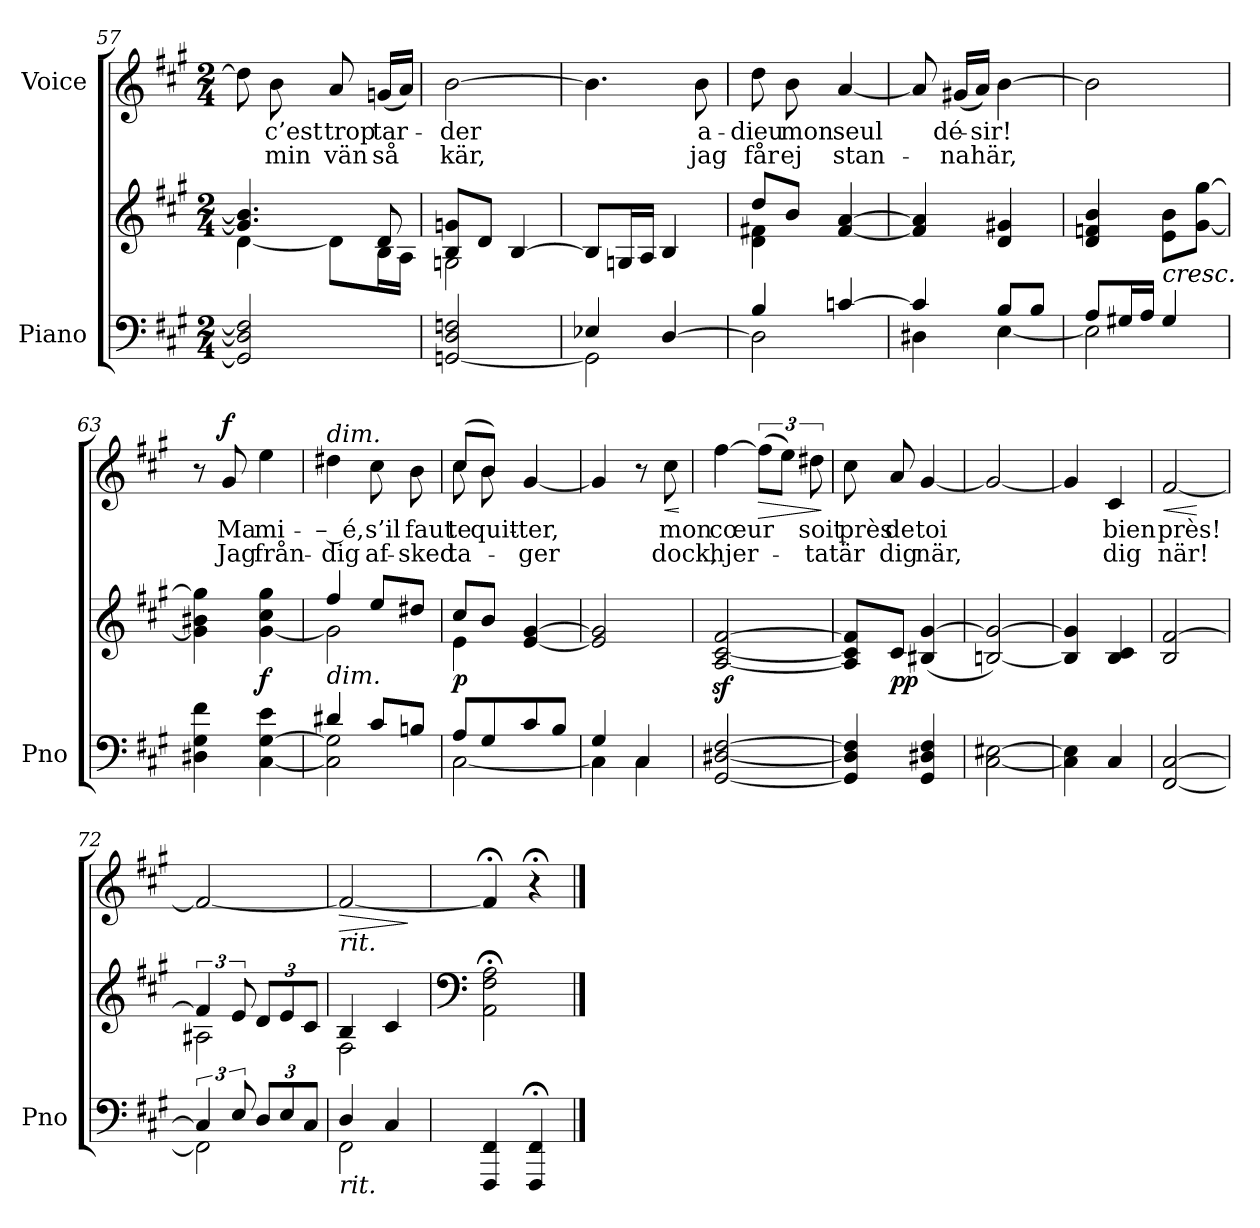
**kern	**kern	**dynam	**kern	**text	**text	**dynam
*part2	*part2	*part2	*part1	*part1	*part1	*part1
*staff3	*staff2	*staff2/3	*staff1	*staff1	*staff1	*staff1
*I"Piano	*	*	*I"Voice	*	*	*
*I'Pno	*	*	*	*	*	*
*clefF4	*clefG2	*	*clefG2	*	*	*
*k[f#c#g#]	*k[f#c#g#]	*	*k[f#c#g#]	*	*	*
*M2/4	*M2/4	*	*M2/4	*	*	*
=57	=57	=57	=57	=57	=57	=57
*	*^	*	*	*	*	*
2GG/] 2D/] 2F/]	4.g/] 4.b/]	[4d\	.	8dd\]	.	.	.
!	!	!	!	!	!LO:LY:b	!LO:LY:b	!
.	.	.	.	8b\	c’est	min	.
!	!	!	!	!	!LO:LY:b	!LO:LY:b	!
.	.	8d\L]	.	8a/	trop	vän	.
!	!	!	!	!	!LO:LY:b	!LO:LY:b	!
.	8d/	16B\L	.	(16gn/LL	tar-	så	.
.	.	16A\JJ	.	16a/JJ)	.	.	.
=58	=58	=58	=58	=58	=58	=58	=58
!	!	!	!	!	!LO:LY:b	!LO:LY:b	!
[<2GGn/ 2D/ 2Fn/	8B/ 8gn/L	2Gn\	.	[2b\	-der	kär,	.
.	8d/J	.	.	.	.	.	.
.	[<4B/	.	.	.	.	.	.
*	*v	*v	*	*	*	*	*
!!LO:LB:g=z
=59	=59	=59	=59	=59	=59	=59
*^	*	*	*	*	*	*
4E-X/	2GGn\]	8B/L]	.	4.b\]	.	.	.
.	.	16Gn/L	.	.	.	.	.
.	.	16A/JJ	.	.	.	.	.
[4D/	.	4B/	.	.	.	.	.
!	!	!	!	!	!LO:LY:b	!LO:LY:b	!
.	.	.	.	8b\	a-	jag	.
=60	=60	=60	=60	=60	=60	=60	=60
*	*	*^	*	*	*	*	*
!	!	!	!	!	!	!LO:LY:b	!LO:LY:b	!
4B/	2D\]	8dd/L	4d\ 4f#X\	.	8dd\	-dieu	får	.
!	!	!	!	!	!	!LO:LY:b	!LO:LY:b	!
.	.	8b/J	.	.	8b\	mon	ej	.
!	!	!	!	!	!	!LO:LY:b	!LO:LY:b	!
[4cn/	.	[4f#/ [4a/	4ryy	.	[4a/	seul	stan-	.
*	*	*v	*v	*	*	*	*	*
=61	=61	=61	=61	=61	=61	=61	=61
4c/]	4D#X\	4f#/] 4a/]	.	8a/]	.	.	.
!	!	!	!	!	!LO:LY:b	!LO:LY:b	!
.	.	.	.	(16g#X/LL	dé-	-na	.
!	!	!	!	!	!LO:LY:b	!LO:LY:b	!
.	.	.	.	16a/JJ)	-sir!	här,	.
8B/L	[4E\	4d/ 4g#X/	.	[4b\	.	.	.
8B/J	.	.	.	.	.	.	.
=62	=62	=62	=62	=62	=62	=62	=62
8A/L	2E\]	4d/ 4fn/ 4b/	.	2b\]	.	.	.
16G#X/L	.	.	.	.	.	.	.
16A/JJ	.	.	.	.	.	.	.
!	!	!LO:TX:b:i:t=cresc.	!	!	!	!	!
4G#/	.	8e\ 8b\L	.	.	.	.	.
.	.	[8g#\ [8gg#\J	.	.	.	.	.
*v	*v	*	*	*	*	*	*
=63	=63	=63	=63	=63	=63	=63
4D#X\ 4G#\ 4f#\	4g#\] 4b#X\ 4gg#\]	.	8r	.	.	.
!	!	!	!	!LO:LY:b	!LO:LY:b	!LO:DY:a
.	.	.	8g#/	Ma	Jag	f
!	!	!LO:DY:b	!	!LO:LY:b	!LO:LY:b	!
[4C#\ [<4G#\ 4e\	[4g#\ 4cc#\ 4gg#\	f	4ee\	mi-	från-	.
!!LO:LB:g=z
=64	=64	=64	=64	=64	=64	=64
*^	*^	*	*	*	*	*
!	!	!	!	!	!LO:TX:a:i:t=dim.	!	!	!
!	!	!LO:TX:b:i:t=dim.	!	!	!	!	!	!
!	!	!	!	!	!	!LO:LY:b	!LO:LY:b	!
4d#X/	2C#\] 2G#\]	4ff#/	2g#\]	.	4dd#X\	-– é,	-dig	.
!	!	!	!	!	!	!LO:LY:b	!LO:LY:b	!
8c#/L	.	8ee/L	.	.	8cc#\	s’il	af-	.
!	!	!	!	!	!	!LO:LY:b	!LO:LY:b	!
8Bn/J	.	8dd#X/J	.	.	8b\	faut	-sked	.
=65	=65	=65	=65	=65	=65	=65	=65	=65
!	!	!	!	!LO:DY:b	!	!LO:LY:b	!LO:LY:b	!
*	*	*	*	*	*^	*	*	*
8A/L	[2C#\	8cc#/L	4e\	p	(8cc#/L	8cc#\	te	ta-	.
!	!	!	!	!	!	!	!LO:LY:b	!	!
8G#/	.	8b/J	.	.	8b/J)	8b\	quit-	.	.
!	!	!	!	!	!	!	!LO:LY:b	!LO:LY:b	!
8c#/	.	[4e/ [4g#/	4ryy	.	[4g#/	4ryy	-ter,	-ger	.
8B/J	.	.	.	.	.	.	.	.	.
*	*	*v	*v	*	*	*	*	*	*
*	*	*	*	*v	*v	*	*	*
=66	=66	=66	=66	=66	=66	=66	=66
4G#/	4C#\]	2e/] 2g#/]	.	4g#/]	.	.	.
4C#/	4C#\	.	.	8r	.	.	.
!	!	!	!	!	!LO:LY:b	!LO:LY:b	!LO:HP:b
.	.	.	.	8cc#\	mon	dock,	<
*v	*v	*	*	*	*	*	*
.	.	.	.	.	.	[
=67	=67	=67	=67	=67	=67	=67
!	!	!	!	!LO:LY:b	!LO:LY:b	!
[2GG#/ [2D#X/ [2F#/	[2A/z< [2c#/z< [2f#/z<	.	[4ff#\	cœur	hjer-	.
!	!	!	!	!	!	!LO:HP:b
.	.	.	(12ff#\L]	.	.	>
.	.	.	12ee\J)	.	.	.
!	!	!	!	!LO:LY:b	!LO:LY:b	!
.	.	.	12dd#X\	soit	-tat	.
.	.	.	.	.	.	]
=68	=68	=68	=68	=68	=68	=68
!	!	!	!	!LO:LY:b	!LO:LY:b	!
4GG#/] 4D#/] 4F#/]	8A/] 8c#/] 8f#/]L	.	8cc#\	près	är	.
!	!	!LO:DY:b	!	!LO:LY:b	!LO:LY:b	!
.	8c#/J	pp	8a/	de	dig	.
!	!	!	!	!LO:LY:b	!LO:LY:b	!
4GG#/ 4D#X/ 4F#/	(<4B#X/ [4g#/	.	[4g#/	toi	när,	.
!!LO:LB:g=z
=69	=69	=69	=69	=69	=69	=69
[2C#\ [2E#X\	[2Bn/ 2g#/_)	.	2g#/_	.	.	.
=70	=70	=70	=70	=70	=70	=70
4C#\] 4E#\]	4B/] 4g#/]	.	4g#/]	.	.	.
!	!	!	!	!LO:LY:b	!LO:LY:b	!
4C#/	4B/ 4c#/	.	4c#/	bien	dig	.
=71	=71	=71	=71	=71	=71	=71
!	!	!	!	!LO:LY:b	!LO:LY:b	!LO:HP:b
[<2FF#/ [2C#/	2B/ [2f#/	.	[2f#/	près!	när!	<
.	.	.	.	.	.	[
=72	=72	=72	=72	=72	=72	=72
*^	*^	*	*	*	*	*
6C#/]	2FF#\]	6f#/]	2A#X\	.	2f#/_	.	.	.
12E/	.	12e/	.	.	.	.	.	.
*Xbrackettup	*	*Xbrackettup	*	*	*	*	*	*
12D/L	.	12d/L	.	.	.	.	.	.
12E/	.	12e/	.	.	.	.	.	.
12C#/J	.	12c#/J	.	.	.	.	.	.
=73	=73	=73	=73	=73	=73	=73	=73	=73
!	!	!	!	!	!LO:TX:b:i:t=rit.	!	!	!
!LO:TX:b:i:t=rit.	!	!	!	!	!	!	!	!
!	!	!	!	!	!	!	!	!LO:HP:b
4D/	2FF#\	4B/	2F#\	.	2f#/_	.	.	>
4C#/	.	4c#/	.	.	.	.	.	.
*v	*v	*	*	*	*	*	*	*
*	*v	*v	*	*	*	*	*
.	.	.	.	.	.	]
=74	=74	=74	=74	=74	=74	=74
*	*clefF4	*	*	*	*	*
4FFF#/ 4FF#/	2AA\;< 2F#\;< 2A\;<	.	4f#;</]	.	.	.
4FFF#/;< 4FF#/;<	.	.	4r;<	.	.	.
==	==	==	==	==	==	==
*-	*-	*-	*-	*-	*-	*-
